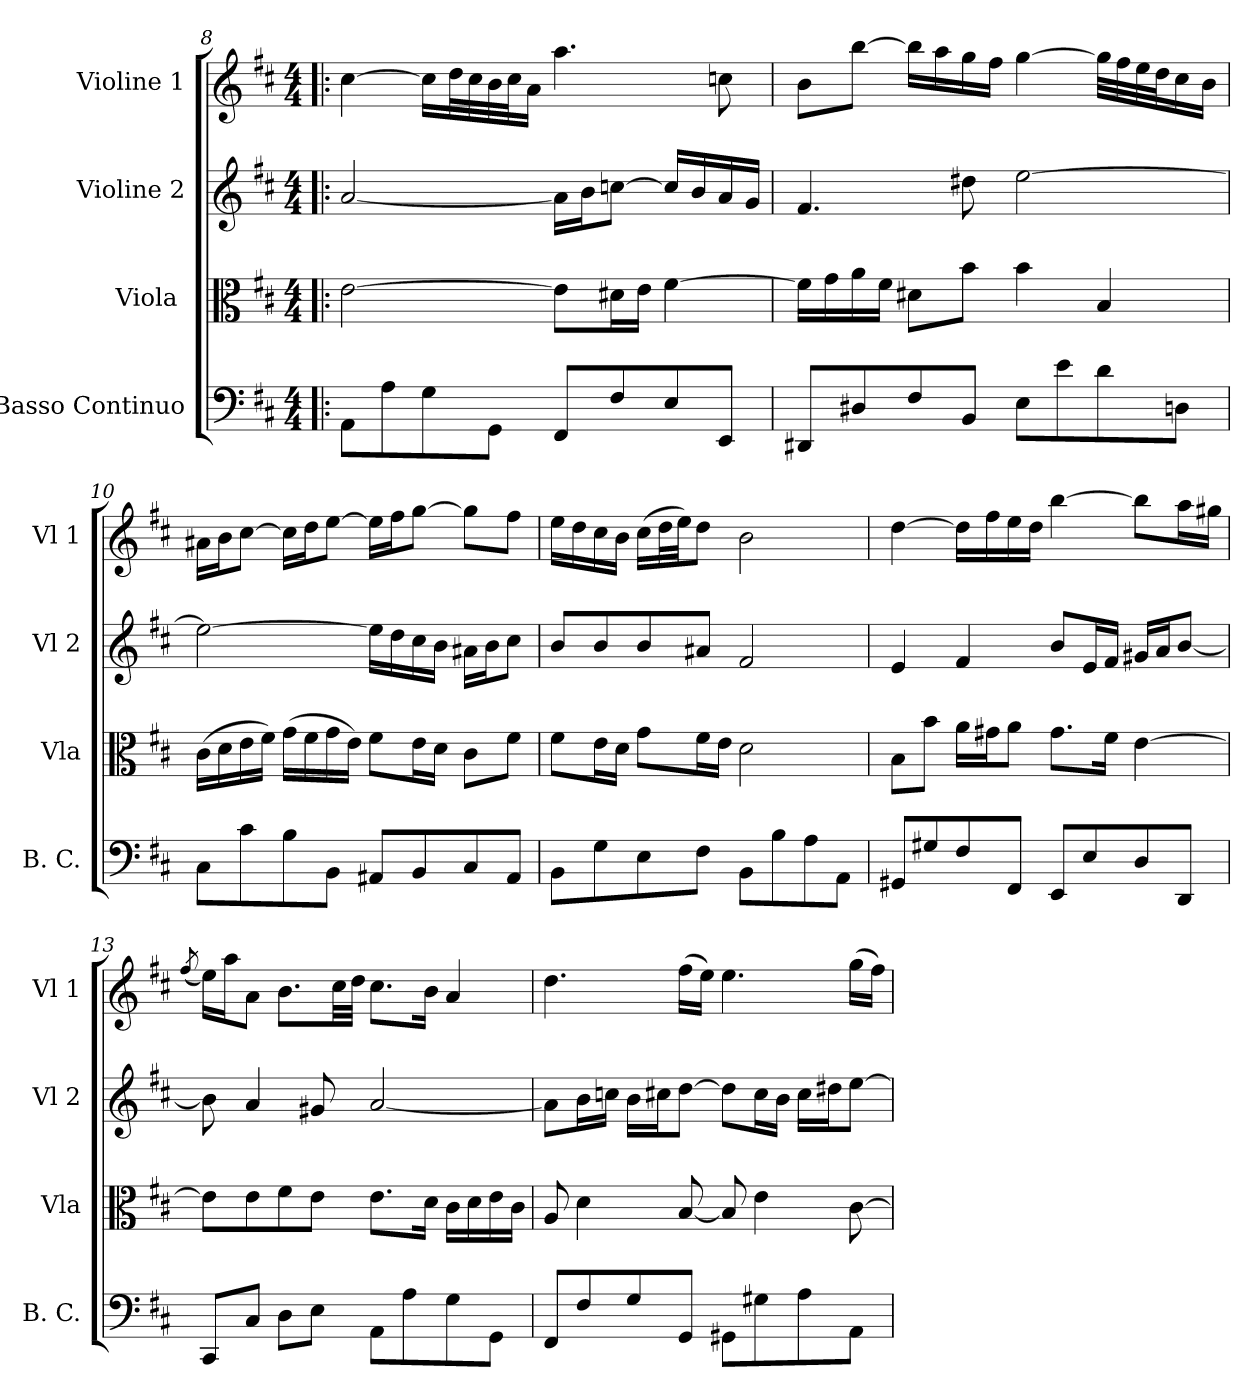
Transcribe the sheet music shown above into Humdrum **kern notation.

**kern	**kern	**kern	**kern
*part4	*part3	*part2	*part1
*staff4	*staff3	*staff2	*staff1
*I"Basso Continuo	*I"Viola 	*I"Violine 2	*I"Violine 1
*I'B. C.	*I'Vla	*I'Vl 2	*I'Vl 1
*clefF4	*clefC3	*clefG2	*clefG2
*k[f#c#]	*k[f#c#]	*k[f#c#]	*k[f#c#]
*D:	*D:	*D:	*D:
*M4/4	*M4/4	*M4/4	*M4/4
=8!|:	=8!|:	=8!|:	=8!|:
8AAL	[2e	[2a	[4cc#
8A	.	.	.
8G	.	.	16cc#LL]
.	.	.	32ddL
.	.	.	32cc#
8GGJ	.	.	32b
.	.	.	32cc#J
.	.	.	16aJJ
8FF#L	8eL]	16aLL]	4.aa
.	.	16bJ	.
8F#	16d#XL	[8ccnJ	.
.	16eJJ	.	.
8E	[4f#	16ccLL]	.
.	.	16b	.
8EEJ	.	16a	8ccn
.	.	16gJJ	.
!!LO:LB:g=z
=9	=9	=9	=9
8DD#XL	16f#LL]	4.f#	8bL
.	16g	.	.
8D#X	16a	.	[8bbJ
.	16f#JJ	.	.
8F#	8d#XL	.	16bbLL]
.	.	.	16aa
8BBJ	8bJ	8dd#X	16gg
.	.	.	16ff#JJ
8EL	4b	[2ee	[4gg
8e	.	.	.
8d	4B	.	32ggLLL]
.	.	.	32ff#
.	.	.	32ee
.	.	.	32ddJ
8DnJ	.	.	16cc#
.	.	.	16bJJ
=10	=10	=10	=10
8C#L	(>16c#LL	2ee_	16a#XLL
.	16d	.	16bJ
8c#	16e	.	[8cc#J
.	16f#JJ)	.	.
8B	(>16gLL	.	16cc#LL]
.	16f#	.	16ddJ
8BBJ	16g	.	[8eeJ
.	16eJJ)	.	.
8AA#XL	8f#L	16eeLL]	16eeLL]
.	.	16dd	16ff#J
8BB	16eL	16cc#	[8ggJ
.	16dJJ	16bJJ	.
8C#	8c#L	16a#XLL	8ggL]
.	.	16bJ	.
8AA#J	8f#J	8cc#J	8ff#J
!!LO:LB:g=z
=11	=11	=11	=11
8BBL	8f#L	8bL	16eeLL
.	.	.	16dd
8G	16eL	8b	16cc#
.	16dJJ	.	16bJJ
8E	8gL	8b	(>16cc#LL
.	.	.	32ddL
.	.	.	32eeJJ)
8F#J	16f#L	8a#XJ	8ddJ
.	16eJJ	.	.
8BBL	2d	2f#	2b
8B	.	.	.
8A	.	.	.
8AAJ	.	.	.
=12	=12	=12	=12
8GG#XL	8BL	4e	[4dd
8G#X	8bJ	.	.
8F#	16aLL	4f#	16ddLL]
.	16g#XJ	.	16ff#
8FF#J	8aJ	.	16ee
.	.	.	16ddJJ
8EEL	8.g#L	8bL	[4bb
8E	.	16eL	.
.	16f#Jk	16f#JJ	.
8D	[4e	16g#XLL	8bbL]
.	.	16aJ	.
8DDJ	.	[8bJ	16aaL
.	.	.	16gg#XJJ
!!LO:LB:g=z
=13	=13	=13	=13
.	.	.	(>8qff#/
8CC#L	8eL]	8b]	16eeLL)
.	.	.	16aaJ
8C#J	8e	4a	8aJ
8DL	8f#	.	8.bL
8EJ	8eJ	8g#X	.
.	.	.	32cc#LL
.	.	.	32ddJJJ
8AAL	8.eL	[2a	8.cc#L
8A	.	.	.
.	16dJk	.	16bJk
8G	16c#LL	.	4a
.	16d	.	.
8GGJ	16e	.	.
.	16c#JJ	.	.
=14	=14	=14	=14
8FF#L	8A	8aL]	4.dd
8F#	4d	16bL	.
.	.	16ccnJJ	.
8G	.	16bLL	.
.	.	16cc#XJ	.
8GGJ	[8B	[8ddJ	(>16ff#LL
.	.	.	16eeJJ)
8GG#XL	8B]	8ddL]	4.ee
8G#X	4e	16cc#L	.
.	.	16bJJ	.
8A	.	16cc#LL	.
.	.	16dd#XJ	.
8AAJ	[8c#	[8eeJ	(>16ggLL
.	.	.	16ff#JJ)
=	=	=	=
*-	*-	*-	*-
